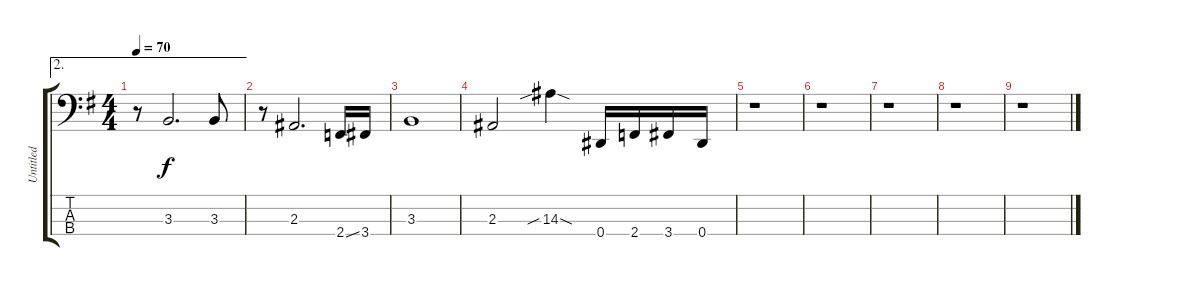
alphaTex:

\track ("Untitled" "Untitled") {instrument electricbassfinger}
\staff {score tabs}
\tuning (Gb2 Db2 Ab1 Eb1) {hide}
\ae 2
\ts (4 4)
\tempo 70
\clef f4
\ks g
r.8{dy f} 3.3.2{d} 3.3.8 |
r.8 2.3.2{d} 2.4{ss}.16 3.4.16 |
3.3.1 |
2.3.2 14.3{sib sod}.4 0.4.16 2.4.16 3.4.16 0.4.16 |
r.1 |
r.1 |
r.1 |
r.1 |
r.1
